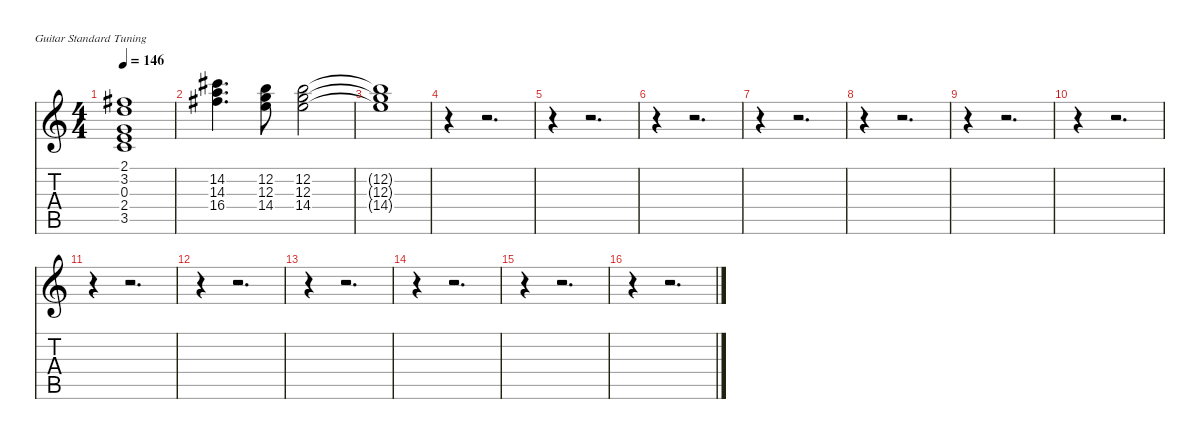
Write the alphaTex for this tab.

\defaultSystemsLayout 4
\hideDynamics
\bracketExtendMode nobrackets
\singleTrackTrackNamePolicy hidden
\multiTrackTrackNamePolicy hidden
\firstSystemTrackNameMode fullname
\firstSystemTrackNameOrientation horizontal
\otherSystemsTrackNameOrientation horizontal
\track ("Guitar 3" "od.guit.") {instrument overdrivenguitar}
\staff {score tabs}
\tuning (E4 B3 G3 D3 A2 E2)
\ts (4 4)
\tempo 146
\clef g2
\ks c
(2.1{t acc #} 3.2{t} 0.3{t} 2.4{t} 3.5{t}).1{dy f beam Up} |
(14.2{acc #} 14.3 16.4{acc #}).4{d beam Down} (12.2 12.3 14.4).8{beam Down} (12.2 12.3 14.4).2{beam Down} |
(12.2{t} 12.3{t} 14.4{t}).1{beam Down} |
r.4{beam Down} r.2{d beam Down} |
r.4{beam Down} r.2{d beam Down} |
r.4{beam Down} r.2{d beam Down} |
r.4{beam Down} r.2{d beam Down} |
r.4{beam Down} r.2{d beam Down} |
r.4{beam Down} r.2{d beam Down} |
r.4{beam Down} r.2{d beam Down} |
r.4{beam Down} r.2{d beam Down} |
r.4{beam Down} r.2{d beam Down} |
r.4{beam Down} r.2{d beam Down} |
r.4{beam Down} r.2{d beam Down} |
r.4{beam Down} r.2{d beam Down} |
r.4{beam Down} r.2{d beam Down}
